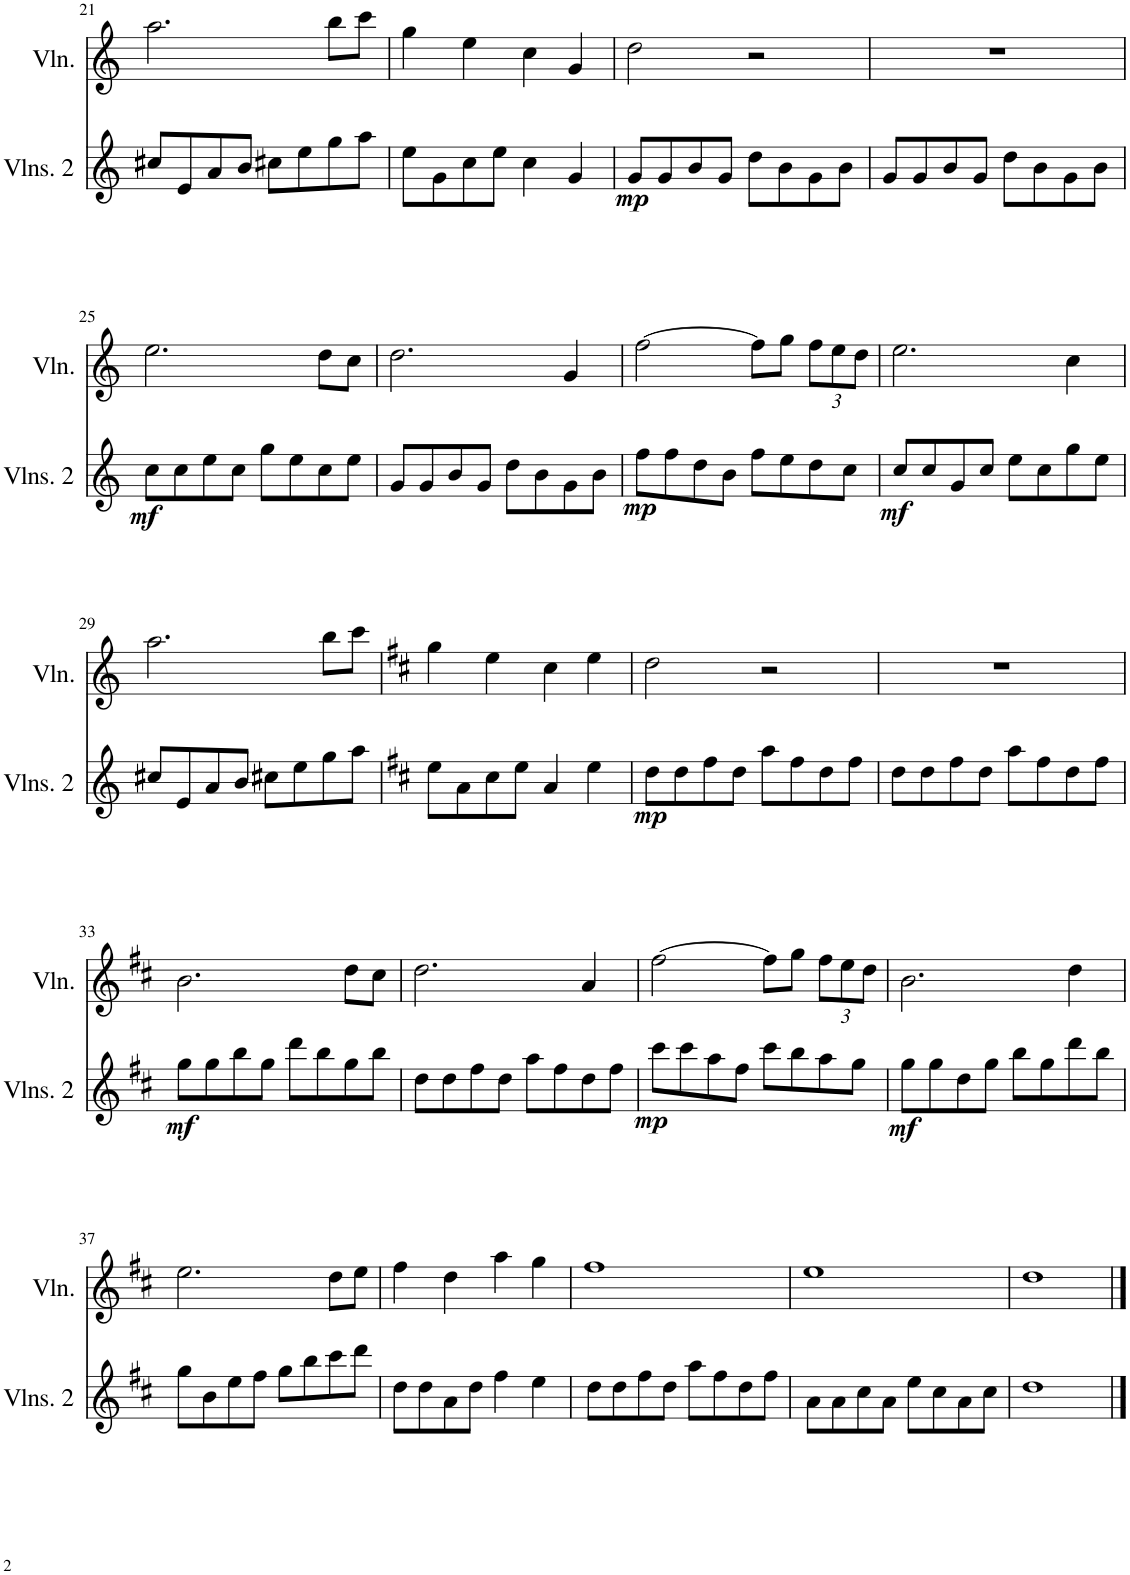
**kern	**dynam	**kern
*part2	*part2	*part1
*staff2	*staff2	*staff1
*I"Violins 2	*	*I"Violin
*I'Vlns. 2	*	*I'Vln.
!!LO:PB:g=z
*clefG2	*	*clefG2
*k[]	*	*k[]
*M4/4	*	*M4/4
=21	=21	=21
8cc#X/L	.	2.aa\
8e/	.	.
8a/	.	.
8b/J	.	.
8cc#X\L	.	.
8ee\	.	.
8gg\	.	8bb\L
8aa\J	.	8ccc\J
=22	=22	=22
8ee\L	.	4gg\
8g\	.	.
8cc\	.	4ee\
8ee\J	.	.
4cc\	.	4cc\
4g/	.	4g/
=23	=23	=23
!	!LO:DY:b	!
8g/L	mp	2dd\
8g/	.	.
8b/	.	.
8g/J	.	.
8dd\L	.	2r
8b\	.	.
8g\	.	.
8b\J	.	.
=24	=24	=24
8g/L	.	1r
8g/	.	.
8b/	.	.
8g/J	.	.
8dd\L	.	.
8b\	.	.
8g\	.	.
8b\J	.	.
!!LO:LB:g=z
=25	=25	=25
!	!LO:DY:b	!
8cc\L	mf	2.ee\
8cc\	.	.
8ee\	.	.
8cc\J	.	.
8gg\L	.	.
8ee\	.	.
8cc\	.	8dd\L
8ee\J	.	8cc\J
=26	=26	=26
8g/L	.	2.dd\
8g/	.	.
8b/	.	.
8g/J	.	.
8dd\L	.	.
8b\	.	.
8g\	.	4g/
8b\J	.	.
=27	=27	=27
!	!LO:DY:b	!
8ff\L	mp	[2ff\
8ff\	.	.
8dd\	.	.
8b\J	.	.
8ff\L	.	8ff\L]
8ee\	.	8gg\J
*	*	*Xbrackettup
8dd\	.	12ff\L
.	.	12ee\
8cc\J	.	.
.	.	12dd\J
=28	=28	=28
!	!LO:DY:b	!
8cc/L	mf	2.ee\
8cc/	.	.
8g/	.	.
8cc/J	.	.
8ee\L	.	.
8cc\	.	.
8gg\	.	4cc\
8ee\J	.	.
!!LO:LB:g=z
=29	=29	=29
8cc#X/L	.	2.aa\
8e/	.	.
8a/	.	.
8b/J	.	.
8cc#X\L	.	.
8ee\	.	.
8gg\	.	8bb\L
8aa\J	.	8ccc\J
=30	=30	=30
*k[f#c#]	*	*k[f#c#]
8ee\L	.	4gg\
8a\	.	.
8cc#\	.	4ee\
8ee\J	.	.
4a/	.	4cc#\
4ee\	.	4ee\
=31	=31	=31
!	!LO:DY:b	!
8dd\L	mp	2dd\
8dd\	.	.
8ff#\	.	.
8dd\J	.	.
8aa\L	.	2r
8ff#\	.	.
8dd\	.	.
8ff#\J	.	.
=32	=32	=32
8dd\L	.	1r
8dd\	.	.
8ff#\	.	.
8dd\J	.	.
8aa\L	.	.
8ff#\	.	.
8dd\	.	.
8ff#\J	.	.
!!LO:LB:g=z
=33	=33	=33
!	!LO:DY:b	!
8gg\L	mf	2.b\
8gg\	.	.
8bb\	.	.
8gg\J	.	.
8ddd\L	.	.
8bb\	.	.
8gg\	.	8dd\L
8bb\J	.	8cc#\J
=34	=34	=34
8dd\L	.	2.dd\
8dd\	.	.
8ff#\	.	.
8dd\J	.	.
8aa\L	.	.
8ff#\	.	.
8dd\	.	4a/
8ff#\J	.	.
=35	=35	=35
!	!LO:DY:b	!
8ccc#\L	mp	[2ff#\
8ccc#\	.	.
8aa\	.	.
8ff#\J	.	.
8ccc#\L	.	8ff#\L]
8bb\	.	8gg\J
8aa\	.	12ff#\L
.	.	12ee\
8gg\J	.	.
.	.	12dd\J
=36	=36	=36
!	!LO:DY:b	!
8gg\L	mf	2.b\
8gg\	.	.
8dd\	.	.
8gg\J	.	.
8bb\L	.	.
8gg\	.	.
8ddd\	.	4dd\
8bb\J	.	.
!!LO:LB:g=z
=37	=37	=37
8gg\L	.	2.ee\
8b\	.	.
8ee\	.	.
8ff#\J	.	.
8gg\L	.	.
8bb\	.	.
8ccc#\	.	8dd\L
8ddd\J	.	8ee\J
=38	=38	=38
8dd\L	.	4ff#\
8dd\	.	.
8a\	.	4dd\
8dd\J	.	.
4ff#\	.	4aa\
4ee\	.	4gg\
=39	=39	=39
8dd\L	.	1ff#
8dd\	.	.
8ff#\	.	.
8dd\J	.	.
8aa\L	.	.
8ff#\	.	.
8dd\	.	.
8ff#\J	.	.
=40	=40	=40
8a\L	.	1ee
8a\	.	.
8cc#\	.	.
8a\J	.	.
8ee\L	.	.
8cc#\	.	.
8a\	.	.
8cc#\J	.	.
=41	=41	=41
1dd	.	1dd
==	==	==
*-	*-	*-
